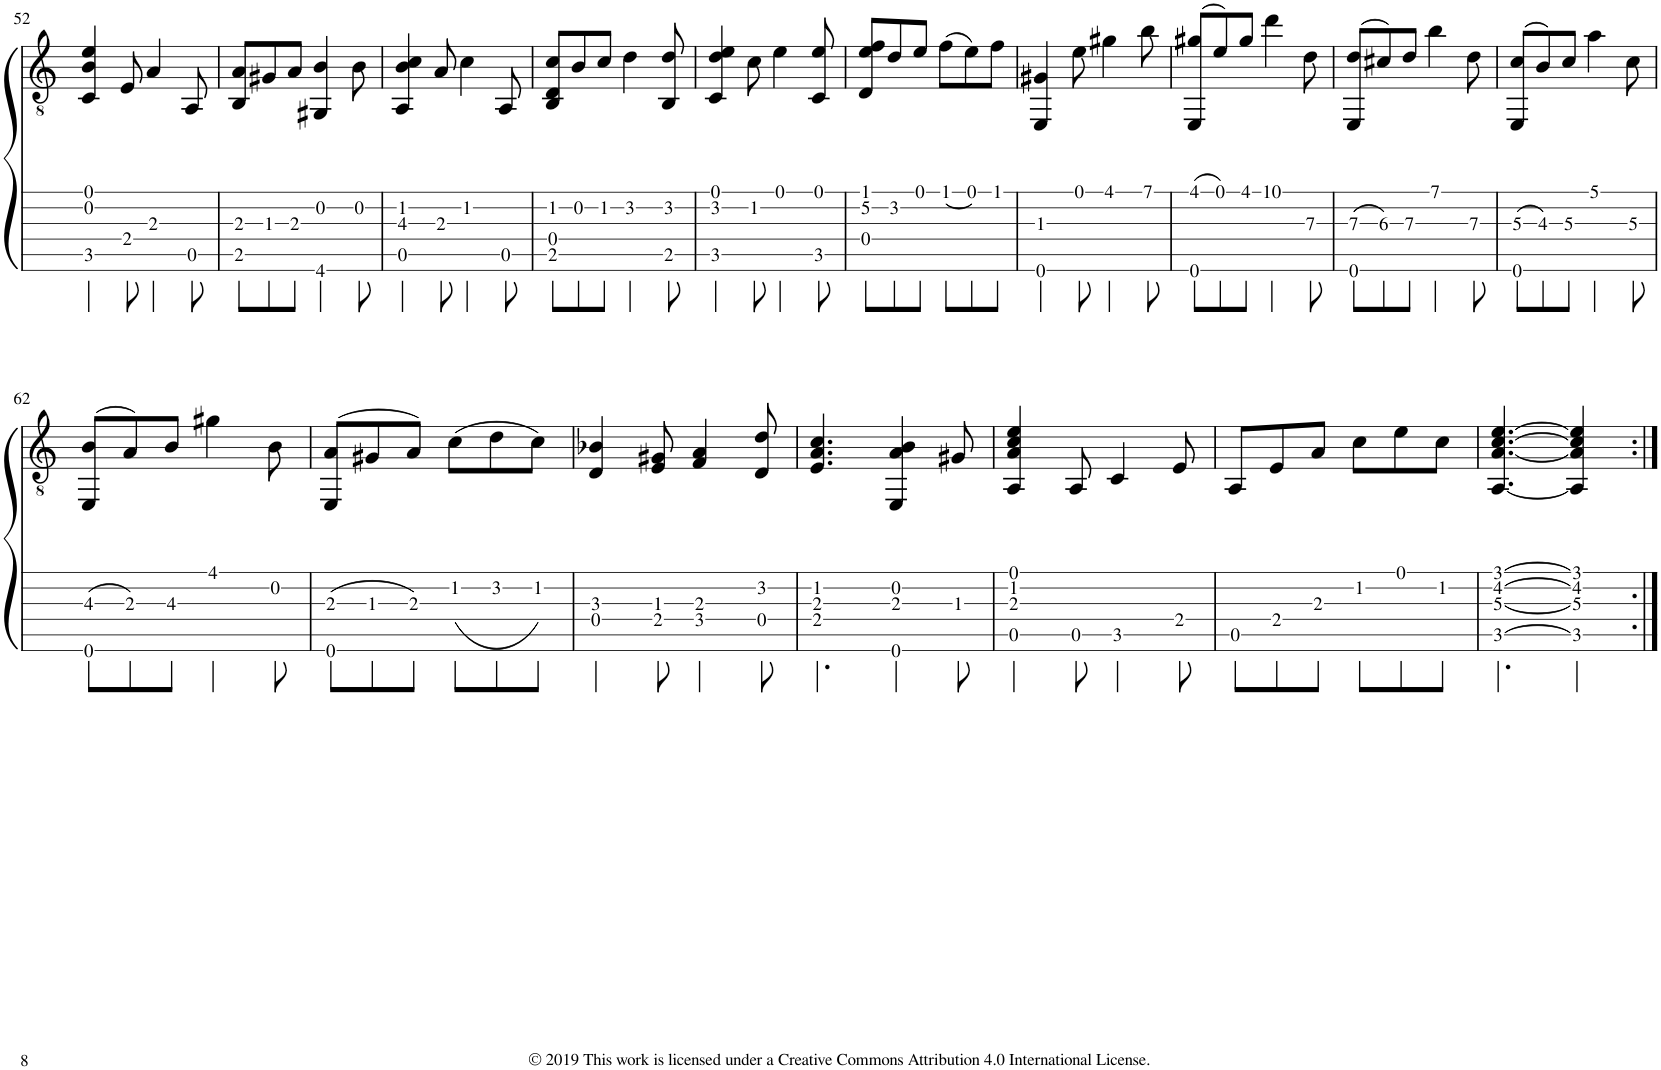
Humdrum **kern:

**kern	**kern
*part1	*part1
*staff2	*staff1
*I"Klasická kytara	*
*I'Kyt.	*
!!LO:PB:g=z
*	*clefGv2
*k[]	*k[]
*M6/8	*M6/8
=52	=52
4C\ 4B\ 4e\	4C/ 4B/ 4e/
8E\	8E/
4A\	4A/
8AA\	8AA/
=53	=53
8BB\ 8A\L	8BB/ 8A/L
8G#X\	8G#X/
8A\J	8A/J
4GG#X\ 4B\	4GG#X/ 4B/
8B\	8B\
=54	=54
4AA\ 4B\ 4c\	4AA/ 4B/ 4c/
8A\	8A/
4c\	4c\
8AA\	8AA/
=55	=55
8BB\ 8D\ 8c\L	8BB/ 8D/ 8c/L
8B\	8B/
8c\J	8c/J
4d\	4d\
8BB\ 8d\	8BB/ 8d/
=56	=56
4C\ 4d\ 4e\	4C/ 4d/ 4e/
8c\	8c\
4e\	4e\
8C\ 8e\	8C/ 8e/
=57	=57
8D\ 8e\ 8f\L	8D/ 8e/ 8f/L
8d\	8d/
8e\J	8e/J
8f\L	(8f\L
8e\	8e\)
8f\J	8f\J
=58	=58
4EE\ 4G#X\	4EE/ 4G#X/
8e\	8e\
4g#X\	4g#X\
8b\	8b\
=59	=59
8EE\ 8g#X\L	(>8EE/ 8g#X/L
8e\	8e/)
8g#\J	8g#/J
4dd\	4dd\
8d\	8d\
=60	=60
8EE\ 8d\L	(>8EE/ 8d/L
8c#X\	8c#X/)
8d\J	8d/J
4b\	4b\
8d\	8d\
=61	=61
8EE\ 8c\L	(>8EE/ 8c/L
8B\	8B/)
8c\J	8c/J
4a\	4a\
8c\	8c\
!!LO:LB:g=z
=62	=62
8EE\ 8B\L	(>8EE/ 8B/L
8A\	8A/)
8B\J	8B/J
4g#X\	4g#X\
8B\	8B\
=63	=63
8EE\ 8A\L	(>8EE/ 8A/L
8G#X\	8G#X/
8A\J	8A/J)
8c\L	(8c\L
8d\	8d\
8c\J	8c\J)
=64	=64
4D\ 4B-X\	4D/ 4B-X/
8E\ 8G#X\	8E/ 8G#X/
4F\ 4A\	4F/ 4A/
8D\ 8d\	8D/ 8d/
=65	=65
4.E\ 4.A\ 4.c\	4.E/ 4.A/ 4.c/
4EE\ 4A\ 4B\	4EE/ 4A/ 4B/
8G#X\	8G#X/
=66	=66
4AA\ 4A\ 4c\ 4e\	4AA/ 4A/ 4c/ 4e/
8AA\	8AA/
4C\	4C/
8E\	8E/
=67	=67
8AA\L	8AA/L
8E\	8E/
8A\J	8A/J
8c\L	8c\L
8e\	8e\
8c\J	8c\J
=68	=68
[>4.C\ [4.c\ [4.e-\ [4.g\	[4.AA/ [4.A/ [4.c/ [4.e/
4AA\] 4A\] 4c\] 4e\]	4AA/] 4A/] 4c/] 4e/]
=:|!	=:|!
*-	*-
